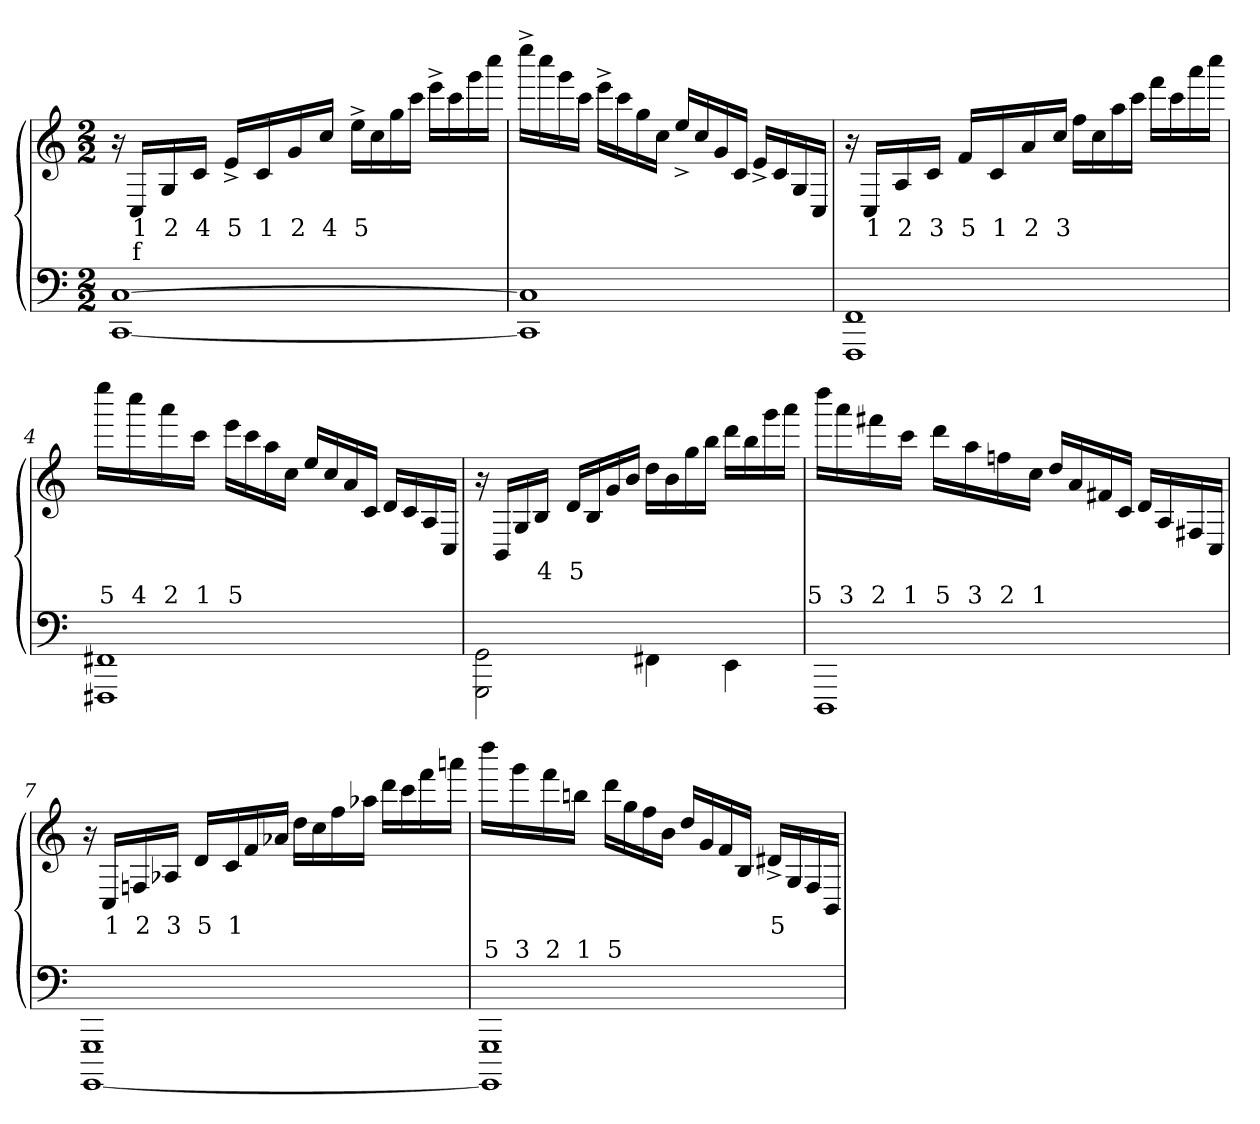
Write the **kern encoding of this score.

**kern	**kern	**text	**text
*part2	*part1	*part1	*part1
*staff2	*staff1	*staff1	*staff1
*clefF4	*clefG2	*	*
*k[]	*k[]	*	*
*M2/2	*M2/2	*	*
=1	=1	=1	=1
[1C [1CC	16r	.	.
.	16CLL	1	f
.	16G	2	.
.	16cJJ	4	.
.	16e^>LL	5	.
.	16c	1	.
.	16g	2	.
.	16ccJJ	4	.
.	16ee^>LL	5	.
.	16cc	.	.
.	16gg	.	.
.	16cccJJ	.	.
.	16eee^>LL	.	.
.	16ccc\	.	.
.	16ggg	.	.
.	16ccccJJ	.	.
=2	=2	=2	=2
1C] 1CC]	16eeee^>\LL	.	.
.	16cccc	.	.
.	16ggg	.	.
.	16cccJJ	.	.
.	16eee^>LL	.	.
.	16ccc	.	.
.	16gg	.	.
.	16ccJJ	.	.
.	16ee^>LL	.	.
.	16cc	.	.
.	16g	.	.
.	16cJJ	.	.
.	16e^>LL	.	.
.	16c	.	.
.	16G	.	.
.	16CJJ	.	.
=3	=3	=3	=3
1FF 1FFF	16r	.	.
.	16CLL	1	.
.	16A	2	.
.	16cJJ	3	.
.	16fLL	5	.
.	16c	1	.
.	16a	2	.
.	16ccJJ	3	.
.	16ffLL	.	.
.	16cc	.	.
.	16aa	.	.
.	16cccJJ	.	.
.	16fffLL	.	.
.	16ccc	.	.
.	16aaa	.	.
.	16ccccJJ	.	.
=4	=4	=4	=4
1FF#X 1FFF#X	16eeeeLL	.	5
.	16cccc	.	4
.	16aaa	.	2
.	16cccJJ	.	1
.	16eeeLL	.	5
.	16ccc	.	.
.	16aa	.	.
.	16ccJJ	.	.
.	16eeLL	.	.
.	16cc	.	.
.	16a	.	.
.	16cJJ	.	.
.	16dLL	.	.
.	16c	.	.
.	16A	.	.
.	16CJJ	.	.
=5	=5	=5	=5
2GG\ 2GGG\	16r	.	.
.	16BBLL	.	.
.	16G	.	.
.	16BJJ	4	.
.	16dLL	5	.
.	16B	.	.
.	16g	.	.
.	16bJJ	.	.
4FF#X\	16ddLL	.	.
.	16b	.	.
.	16gg	.	.
.	16bbJJ	.	.
4EE\	16dddLL	.	.
.	16bb	.	.
.	16ggg	.	.
.	16aaaJJ	.	.
=6	=6	=6	=6
1DDD	16ddddLL	.	5
.	16aaa	.	3
.	16fff#X	.	2
.	16cccJJ	.	1
.	16dddLL	.	5
.	16aa	.	3
.	16ffn	.	2
.	16ccJJ	.	1
.	16ddLL	.	.
.	16a	.	.
.	16f#X	.	.
.	16cJJ	.	.
.	16dLL	.	.
.	16A	.	.
.	16F#	.	.
.	16CJJ	.	.
=7	=7	=7	=7
1GGG\ [1GGGG	16r	.	.
.	16CLL	1	.
.	16Fn	2	.
.	16A-XJJ	3	.
.	16dLL	5	.
.	16c	1	.
.	16f	.	.
.	16a-JJ	.	.
.	16ddLL	.	.
.	16cc	.	.
.	16ff	.	.
.	16aa-JJ	.	.
.	16dddLL	.	.
.	16ccc	.	.
.	16fff	.	.
.	16aaanJJ	.	.
=8	=8	=8	=8
1GGG 1GGGG]	16ddddLL	.	5
.	16ggg	.	3
.	16fff	.	2
.	16bbnJJ	.	1
.	16dddLL	.	5
.	16gg	.	.
.	16ff	.	.
.	16bJJ	.	.
.	16ddLL	.	.
.	16g	.	.
.	16f	.	.
.	16BJJ	.	.
.	16d#X^>LL	5	.
.	16G	.	.
.	16F	.	.
.	16BBJJ	.	.
=	=	=	=
*-	*-	*-	*-
